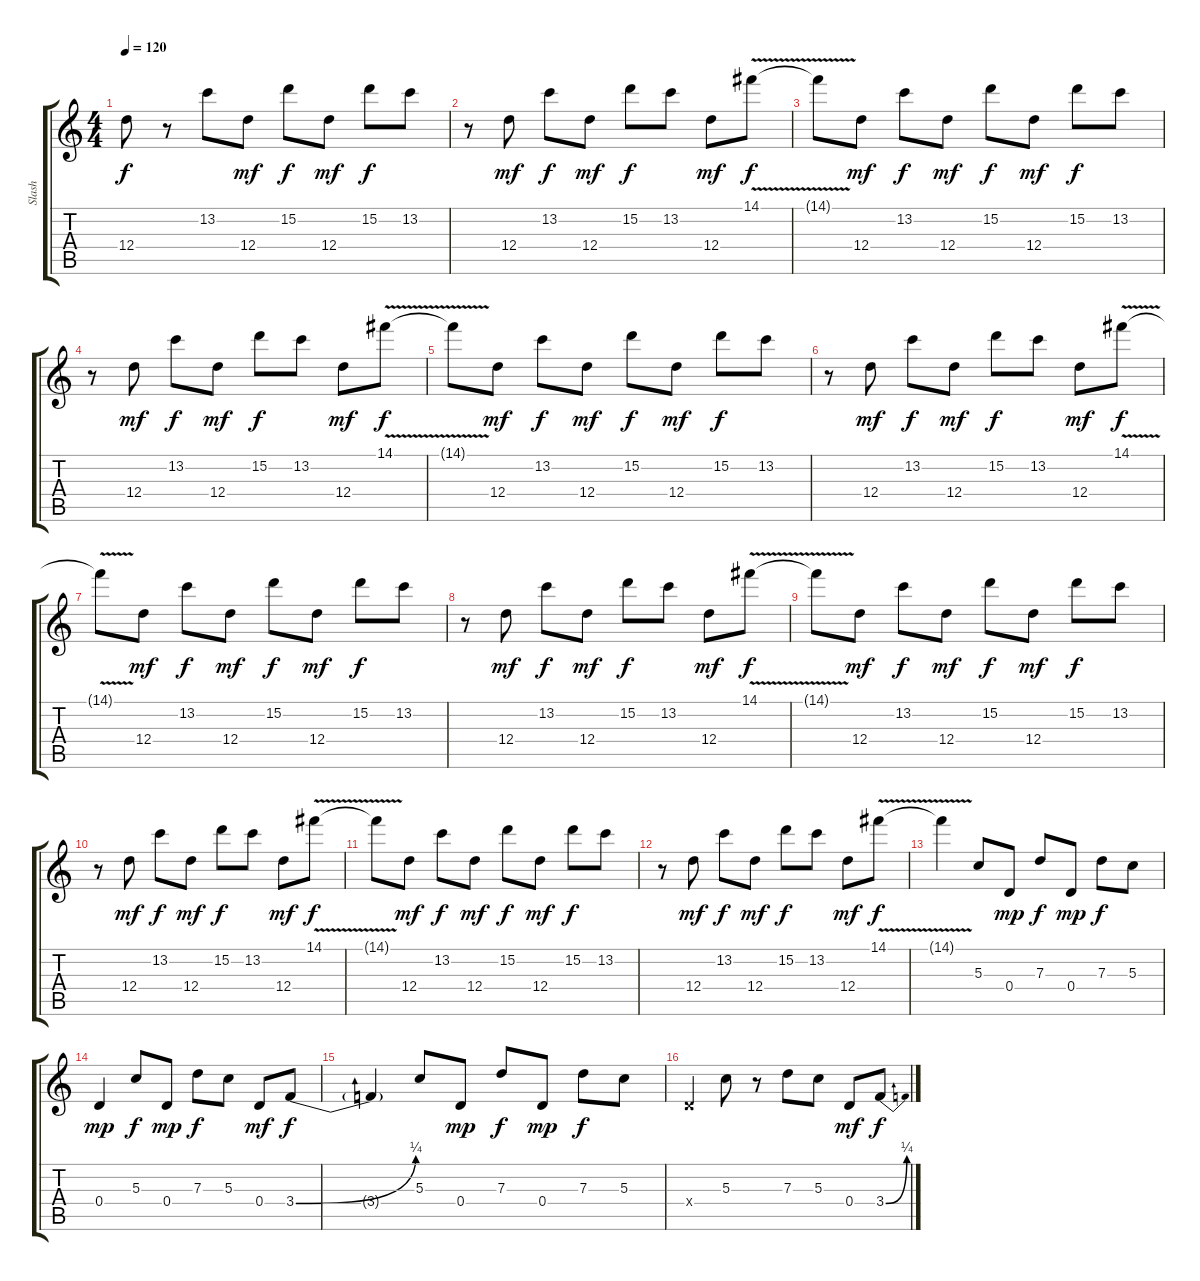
\track ("Slash" "Slash") {instrument distortionguitar}
\staff {score tabs}
\tuning (E4 B3 G3 D3 A2 D2) {hide}
\ts (4 4)
\tempo 120
\clef g2
\ks c
12.4.8{dy f instrument distortionguitar} r.8 13.2.8 12.4.8{dy mf} 15.2.8{dy f} 12.4.8{dy mf} 15.2.8{dy f} 13.2.8 |
r.8 12.4.8{dy mf} 13.2.8{dy f} 12.4.8{dy mf} 15.2.8{dy f} 13.2.8 12.4.8{dy mf} 14.1{v}.8{dy f} |
14.1{t}.8 12.4.8{dy mf} 13.2.8{dy f} 12.4.8{dy mf} 15.2.8{dy f} 12.4.8{dy mf} 15.2.8{dy f} 13.2.8 |
r.8 12.4.8{dy mf} 13.2.8{dy f} 12.4.8{dy mf} 15.2.8{dy f} 13.2.8 12.4.8{dy mf} 14.1{v}.8{dy f} |
14.1{t}.8 12.4.8{dy mf} 13.2.8{dy f} 12.4.8{dy mf} 15.2.8{dy f} 12.4.8{dy mf} 15.2.8{dy f} 13.2.8 |
r.8 12.4.8{dy mf} 13.2.8{dy f} 12.4.8{dy mf} 15.2.8{dy f} 13.2.8 12.4.8{dy mf} 14.1{v}.8{dy f} |
14.1{t}.8 12.4.8{dy mf} 13.2.8{dy f} 12.4.8{dy mf} 15.2.8{dy f} 12.4.8{dy mf} 15.2.8{dy f} 13.2.8 |
r.8 12.4.8{dy mf} 13.2.8{dy f} 12.4.8{dy mf} 15.2.8{dy f} 13.2.8 12.4.8{dy mf} 14.1{v}.8{dy f} |
14.1{t}.8 12.4.8{dy mf} 13.2.8{dy f} 12.4.8{dy mf} 15.2.8{dy f} 12.4.8{dy mf} 15.2.8{dy f} 13.2.8 |
r.8 12.4.8{dy mf} 13.2.8{dy f} 12.4.8{dy mf} 15.2.8{dy f} 13.2.8 12.4.8{dy mf} 14.1{v}.8{dy f} |
14.1{t}.8 12.4.8{dy mf} 13.2.8{dy f} 12.4.8{dy mf} 15.2.8{dy f} 12.4.8{dy mf} 15.2.8{dy f} 13.2.8 |
r.8 12.4.8{dy mf} 13.2.8{dy f} 12.4.8{dy mf} 15.2.8{dy f} 13.2.8 12.4.8{dy mf} 14.1{v}.8{dy f} |
14.1{t}.4 5.3.8{volume 11 balance 12} 0.4.8{dy mp} 7.3.8{dy f} 0.4.8{dy mp} 7.3.8{dy f} 5.3.8 |
0.4.4{dy mp} 5.3.8{dy f} 0.4.8{dy mp} 7.3.8{dy f} 5.3.8 0.4.8{dy mf} 3.4{be (bend 0 0 60 1)}.8{dy f} |
3.4{t}.4 5.3.8 0.4.8{dy mp} 7.3.8{dy f} 0.4.8{dy mp} 7.3.8{dy f} 5.3.8 |
0.4{x}.4 5.3.8 r.8 7.3.8 5.3.8 0.4.8{dy mf} 3.4{be (bend 0 0 60 1)}.8{dy f}
